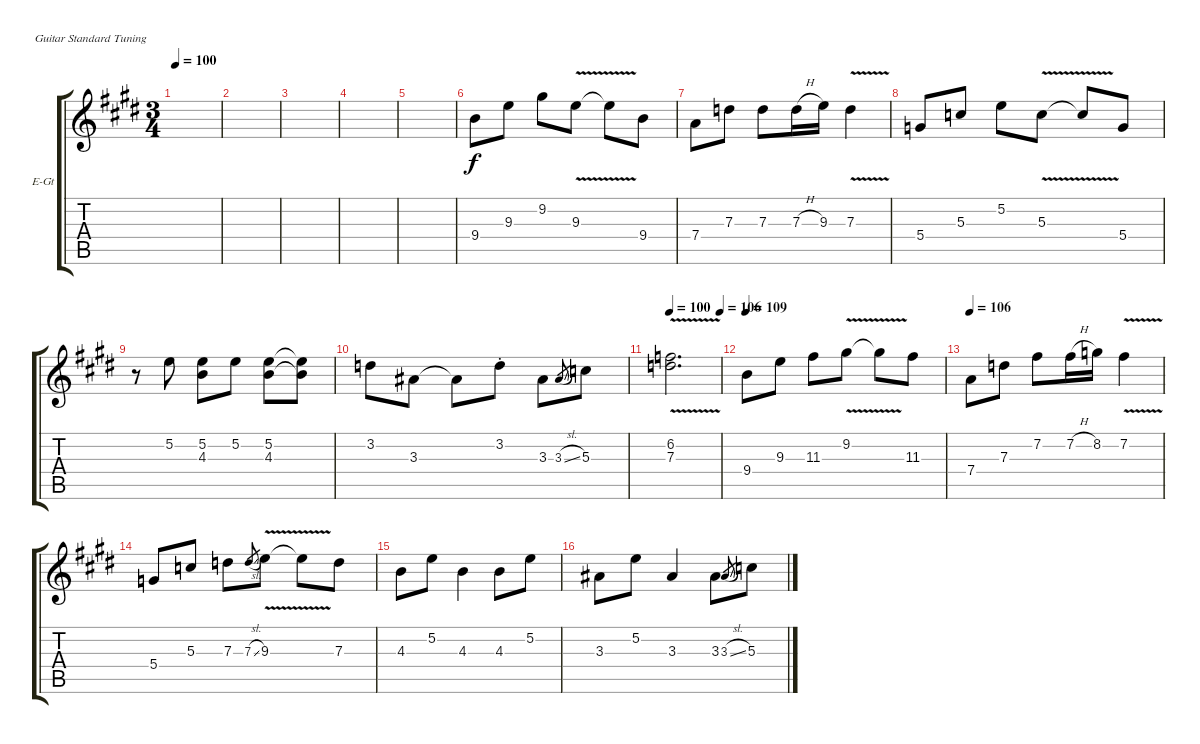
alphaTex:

\bracketExtendMode groupsimilarinstruments
\firstSystemTrackNameOrientation horizontal
\otherSystemsTrackNameOrientation horizontal
\track ("Guitar 3" "E-Gt") {instrument overdrivenguitar}
\staff {score tabs}
\tuning (E4 B3 G3 D3 A2 E2)
\ts (3 4)
\tempo 100
\clef g2
\scale
1.07818
\ks e
|
\scale
0.921816 |
\scale
1.07818 |
\scale
0.921816 |
\scale
1.07818 |
\scale
0.921816 9.4.8 9.3.8 9.2.8 9.3{v}.8 9.3{v t}.8 9.4.8 |
\scale
1.07818 7.4.8 7.3.8 7.3.8 7.3{h}.16 9.3.16 7.3{v}.4 |
\scale
0.921816 5.4.8 5.3.8 5.2.8 5.3{v}.8 5.3{v t}.8 5.4.8 |
\scale
1.07818 r.8 5.2.8 (4.3 5.2).8 5.2.8 (4.3 5.2).8 (4.3{t} 5.2{t}).8 |
\scale
0.921816 3.2.8 3.3.8 3.3{t}.8 3.2{st}.8 3.3.8 3.3{sl}.8{gr} 5.3.8 |
\tempo 100
\tempo (106 1)
\scale
1.07818 (6.2{v} 7.3{v}).2{d} |
\tempo 109
\scale
0.921816 9.4.8 9.3.8 11.3.8 9.2{v}.8 9.2{t}.8 11.3.8 |
\tempo 106
\scale
1.07818 7.4.8 7.3.8 7.2.8 7.2{h}.16 8.2.16 7.2{v}.4 |
\scale
0.921816 5.4.8 5.3.8 7.3.8 7.3{sl}.8{gr} 9.3{v}.8 9.3{t}.8 7.3.8 |
\scale
1.07818 4.3.8 5.2.8 4.3.4 4.3.8 5.2.8 |
\scale
0.921816 3.3.8 5.2.8 3.3.4 3.3.8 3.3{sl}.8{gr} 5.3.8
